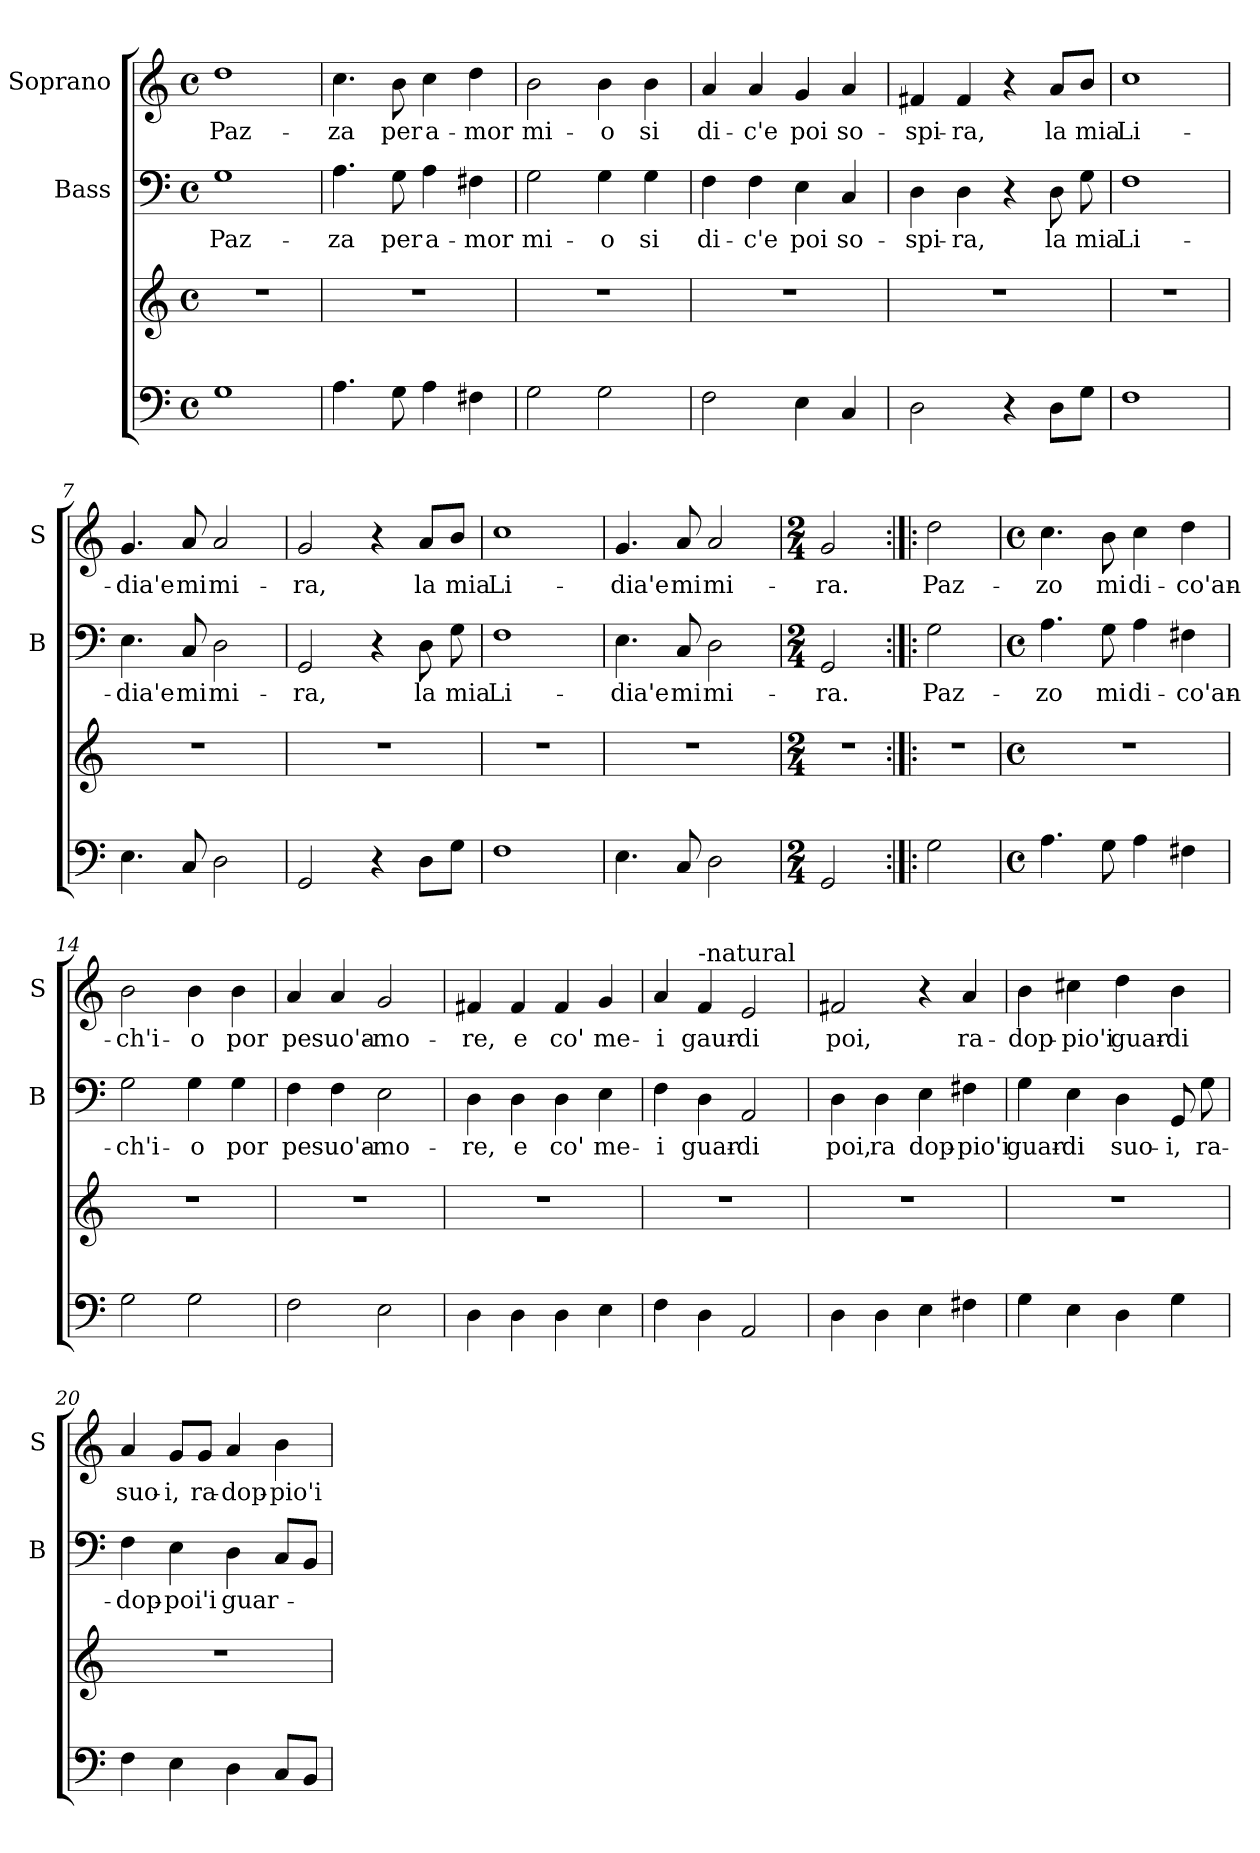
**kern	**kern	**kern	**text	**kern	**text
*part3	*part3	*part2	*part2	*part1	*part1
*staff4	*staff3	*staff2	*staff2	*staff1	*staff1
*	*	*I"Bass	*	*I"Soprano	*
*	*	*I'B	*	*I'S	*
*clefF4	*clefG2	*clefF4	*	*clefG2	*
*k[]	*k[]	*k[]	*	*k[]	*
*C:	*C:	*C:	*	*C:	*
*M4/4	*M4/4	*M4/4	*	*M4/4	*
*met(c)	*met(c)	*met(c)	*	*met(c)	*
=1	=1	=1	=1	=1	=1
!	!	!	!LO:LY:b	!	!LO:LY:b
1G	1r	1G	Paz-	1dd	Paz-
=2	=2	=2	=2	=2	=2
!	!	!	!LO:LY:b	!	!LO:LY:b
4.A\	1r	4.A\	-za	4.cc\	-za
!	!	!	!LO:LY:b	!	!LO:LY:b
8G\	.	8G\	per	8b\	per
!	!	!	!LO:LY:b	!	!LO:LY:b
4A\	.	4A\	a-	4cc\	a-
!	!	!	!LO:LY:b	!	!LO:LY:b
4F#X\	.	4F#X\	-mor	4dd\	-mor
=3	=3	=3	=3	=3	=3
!	!	!	!LO:LY:b	!	!LO:LY:b
2G\	1r	2G\	mi-	2b\	mi-
!	!	!	!LO:LY:b	!	!LO:LY:b
2G\	.	4G\	-o	4b\	-o
!	!	!	!LO:LY:b	!	!LO:LY:b
.	.	4G\	si	4b\	si
=4	=4	=4	=4	=4	=4
!	!	!	!LO:LY:b	!	!LO:LY:b
2F\	1r	4F\	di-	4a/	di-
!	!	!	!LO:LY:b	!	!LO:LY:b
.	.	4F\	-c'e	4a/	-c'e
!	!	!	!LO:LY:b	!	!LO:LY:b
4E\	.	4E\	poi	4g/	poi
!	!	!	!LO:LY:b	!	!LO:LY:b
4C/	.	4C/	so-	4a/	so-
=5	=5	=5	=5	=5	=5
!	!	!	!LO:LY:b	!	!LO:LY:b
2D\	1r	4D\	-spi-	4f#X/	-spi-
!	!	!	!LO:LY:b	!	!LO:LY:b
.	.	4D\	-ra,	4f#/	-ra,
4r	.	4r	.	4r	.
!	!	!	!LO:LY:b	!	!LO:LY:b
8D\L	.	8D\	la	8a/L	la
!	!	!	!LO:LY:b	!	!LO:LY:b
8G\J	.	8G\	mia	8b/J	mia
=6	=6	=6	=6	=6	=6
!	!	!	!LO:LY:b	!	!LO:LY:b
1F	1r	1F	Li-	1cc	Li-
!!LO:LB:g=z
=7	=7	=7	=7	=7	=7
!	!	!	!LO:LY:b	!	!LO:LY:b
4.E\	1r	4.E\	-dia'e	4.g/	-dia'e
!	!	!	!LO:LY:b	!	!LO:LY:b
8C/	.	8C/	mi	8a/	mi
!	!	!	!LO:LY:b	!	!LO:LY:b
2D\	.	2D\	mi-	2a/	mi-
=8	=8	=8	=8	=8	=8
!	!	!	!LO:LY:b	!	!LO:LY:b
2GG/	1r	2GG/	-ra,	2g/	-ra,
4r	.	4r	.	4r	.
!	!	!	!LO:LY:b	!	!LO:LY:b
8D\L	.	8D\	la	8a/L	la
!	!	!	!LO:LY:b	!	!LO:LY:b
8G\J	.	8G\	mia	8b/J	mia
=9	=9	=9	=9	=9	=9
!	!	!	!LO:LY:b	!	!LO:LY:b
1F	1r	1F	Li-	1cc	Li-
=10	=10	=10	=10	=10	=10
!	!	!	!LO:LY:b	!	!LO:LY:b
4.E\	1r	4.E\	-dia'e	4.g/	-dia'e
!	!	!	!LO:LY:b	!	!LO:LY:b
8C/	.	8C/	mi	8a/	mi
!	!	!	!LO:LY:b	!	!LO:LY:b
2D\	.	2D\	mi-	2a/	mi-
=11	=11	=11	=11	=11	=11
*M2/4	*M2/4	*M2/4	*	*M2/4	*
!	!	!	!LO:LY:b	!	!LO:LY:b
2GG/	2r	2GG/	-ra.	2g/	-ra.
=12:|!|:	=12:|!|:	=12:|!|:	=12:|!|:	=12:|!|:	=12:|!|:
!	!	!	!LO:LY:b	!	!LO:LY:b
2G\	2r	2G\	Paz-	2dd\	Paz-
!!LO:LB:g=z
=13	=13	=13	=13	=13	=13
*M4/4	*M4/4	*M4/4	*	*M4/4	*
*met(c)	*met(c)	*met(c)	*	*met(c)	*
!	!	!	!LO:LY:b	!	!LO:LY:b
4.A\	1r	4.A\	-zo	4.cc\	-zo
!	!	!	!LO:LY:b	!	!LO:LY:b
8G\	.	8G\	mi	8b\	mi
!	!	!	!LO:LY:b	!	!LO:LY:b
4A\	.	4A\	di-	4cc\	di-
!	!	!	!LO:LY:b	!	!LO:LY:b
4F#X\	.	4F#X\	-co'an-	4dd\	-co'an-
=14	=14	=14	=14	=14	=14
!	!	!	!LO:LY:b	!	!LO:LY:b
2G\	1r	2G\	-ch'i-	2b\	-ch'i-
!	!	!	!LO:LY:b	!	!LO:LY:b
2G\	.	4G\	-o	4b\	-o
!	!	!	!LO:LY:b	!	!LO:LY:b
.	.	4G\	por	4b\	por
=15	=15	=15	=15	=15	=15
!	!	!	!LO:LY:b	!	!LO:LY:b
2F\	1r	4F\	pe	4a/	pe
!	!	!	!LO:LY:b	!	!LO:LY:b
.	.	4F\	suo'a-	4a/	suo'a-
!	!	!	!LO:LY:b	!	!LO:LY:b
2E\	.	2E\	-mo-	2g/	-mo-
=16	=16	=16	=16	=16	=16
!	!	!	!LO:LY:b	!	!LO:LY:b
4D\	1r	4D\	-re,	4f#X/	-re,
!	!	!	!LO:LY:b	!	!LO:LY:b
4D\	.	4D\	e	4f#/	e
!	!	!	!LO:LY:b	!	!LO:LY:b
4D\	.	4D\	co'	4f#/	co'
!	!	!	!LO:LY:b	!	!LO:LY:b
4E\	.	4E\	me-	4g/	me-
=17	=17	=17	=17	=17	=17
!	!	!	!LO:LY:b	!	!LO:LY:b
4F\	1r	4F\	-i	4a/	-i
!	!	!	!	!LO:TX:a:t=-natural	!
!	!	!	!LO:LY:b	!	!LO:LY:b
4D\	.	4D\	guar-	4f/	gaur-
!	!	!	!LO:LY:b	!	!LO:LY:b
2AA/	.	2AA/	-di	2e/	-di
=18	=18	=18	=18	=18	=18
!	!	!	!LO:LY:b	!	!LO:LY:b
4D\	1r	4D\	poi,	2f#X/	poi,
!	!	!	!LO:LY:b	!	!
4D\	.	4D\	ra	.	.
!	!	!	!LO:LY:b	!	!
4E\	.	4E\	dop-	4r	.
!	!	!	!LO:LY:b	!	!LO:LY:b
4F#X\	.	4F#X\	-pio'i	4a/	ra-
!!LO:PB:g=z
=19	=19	=19	=19	=19	=19
!	!	!	!LO:LY:b	!	!LO:LY:b
4G\	1r	4G\	guar-	4b\	-dop-
!	!	!	!LO:LY:b	!	!LO:LY:b
4E\	.	4E\	-di	4cc#X\	-pio'i
!	!	!	!LO:LY:b	!	!LO:LY:b
4D\	.	4D\	suo-	4dd\	guar-
!	!	!	!LO:LY:b	!	!LO:LY:b
4G\	.	8GG/	-i,	4b\	-di
!	!	!	!LO:LY:b	!	!
.	.	8G\	ra-	.	.
=20	=20	=20	=20	=20	=20
!	!	!	!LO:LY:b	!	!LO:LY:b
4F\	1r	4F\	-dop-	4a/	suo-
!	!	!	!LO:LY:b	!	!LO:LY:b
4E\	.	4E\	-poi'i	8g/L	-i,
!	!	!	!	!	!LO:LY:b
.	.	.	.	8g/J	ra-
!	!	!	!LO:LY:b	!	!LO:LY:b
4D\	.	4D\	guar-	4a/	-dop-
!	!	!	!	!	!LO:LY:b
8C/L	.	8C/L	.	4b\	-pio'i
8BB/J	.	8BB/J	.	.	.
=	=	=	=	=	=
*-	*-	*-	*-	*-	*-
